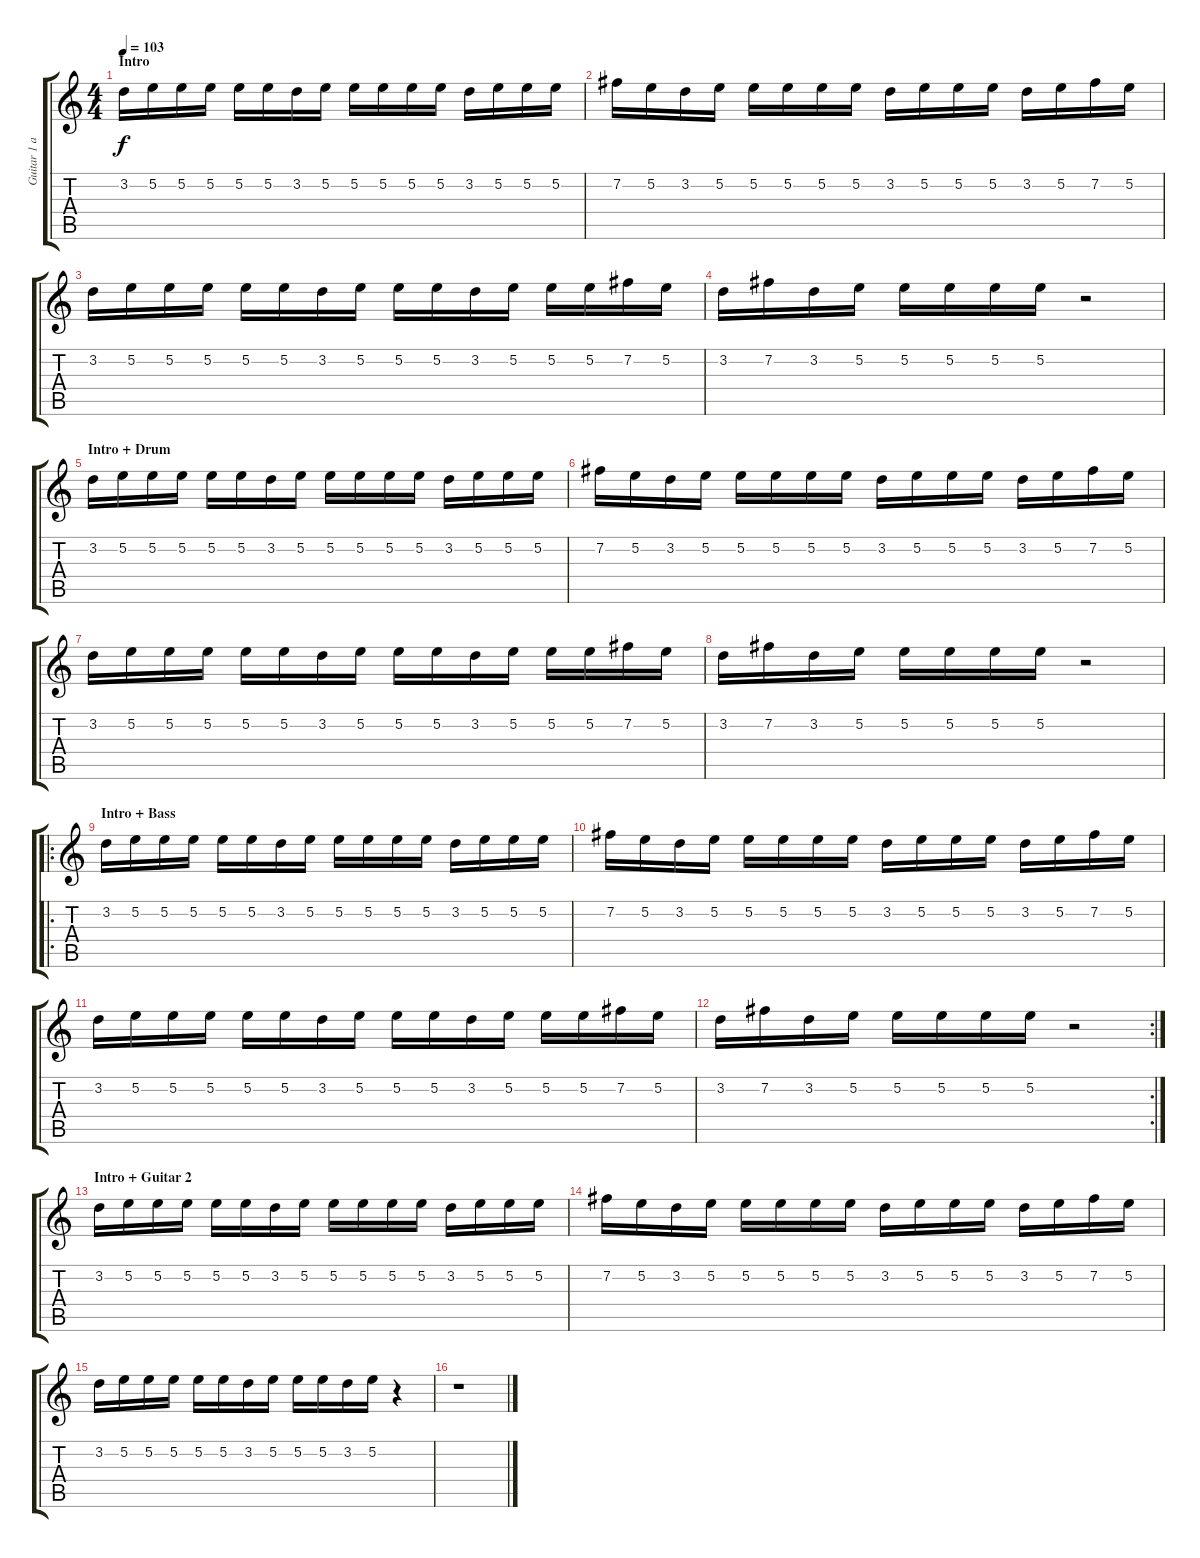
\track ("Guitar 1 a" "Guitar 1 a") {instrument electricguitarmuted}
\staff {score tabs}
\tuning (E4 B3 G3 D3 A2 D2) {hide}
\ts (4 4)
\section ("" "Intro")
\tempo 103
\clef g2
\ks c
3.2.16{dy f instrument electricguitarmuted} 5.2.16 5.2.16 5.2.16 5.2.16 5.2.16 3.2.16 5.2.16 5.2.16 5.2.16 5.2.16 5.2.16 3.2.16 5.2.16 5.2.16 5.2.16 |
7.2.16 5.2.16 3.2.16 5.2.16 5.2.16 5.2.16 5.2.16 5.2.16 3.2.16 5.2.16 5.2.16 5.2.16 3.2.16 5.2.16 7.2.16 5.2.16 |
3.2.16 5.2.16 5.2.16 5.2.16 5.2.16 5.2.16 3.2.16 5.2.16 5.2.16 5.2.16 3.2.16 5.2.16 5.2.16 5.2.16 7.2.16 5.2.16 |
3.2.16 7.2.16 3.2.16 5.2.16 5.2.16 5.2.16 5.2.16 5.2.16 r.2 |
\section ("" "Intro + Drum")
3.2.16 5.2.16 5.2.16 5.2.16 5.2.16 5.2.16 3.2.16 5.2.16 5.2.16 5.2.16 5.2.16 5.2.16 3.2.16 5.2.16 5.2.16 5.2.16 |
7.2.16 5.2.16 3.2.16 5.2.16 5.2.16 5.2.16 5.2.16 5.2.16 3.2.16 5.2.16 5.2.16 5.2.16 3.2.16 5.2.16 7.2.16 5.2.16 |
3.2.16 5.2.16 5.2.16 5.2.16 5.2.16 5.2.16 3.2.16 5.2.16 5.2.16 5.2.16 3.2.16 5.2.16 5.2.16 5.2.16 7.2.16 5.2.16 |
3.2.16 7.2.16 3.2.16 5.2.16 5.2.16 5.2.16 5.2.16 5.2.16 r.2 |
\ro
\section ("" "Intro + Bass")
3.2.16 5.2.16 5.2.16 5.2.16 5.2.16 5.2.16 3.2.16 5.2.16 5.2.16 5.2.16 5.2.16 5.2.16 3.2.16 5.2.16 5.2.16 5.2.16 |
7.2.16 5.2.16 3.2.16 5.2.16 5.2.16 5.2.16 5.2.16 5.2.16 3.2.16 5.2.16 5.2.16 5.2.16 3.2.16 5.2.16 7.2.16 5.2.16 |
3.2.16 5.2.16 5.2.16 5.2.16 5.2.16 5.2.16 3.2.16 5.2.16 5.2.16 5.2.16 3.2.16 5.2.16 5.2.16 5.2.16 7.2.16 5.2.16 |
\rc 2
3.2.16 7.2.16 3.2.16 5.2.16 5.2.16 5.2.16 5.2.16 5.2.16 r.2 |
\section ("" "Intro + Guitar 2")
3.2.16 5.2.16 5.2.16 5.2.16 5.2.16 5.2.16 3.2.16 5.2.16 5.2.16 5.2.16 5.2.16 5.2.16 3.2.16 5.2.16 5.2.16 5.2.16 |
7.2.16 5.2.16 3.2.16 5.2.16 5.2.16 5.2.16 5.2.16 5.2.16 3.2.16 5.2.16 5.2.16 5.2.16 3.2.16 5.2.16 7.2.16 5.2.16 |
3.2.16 5.2.16 5.2.16 5.2.16 5.2.16 5.2.16 3.2.16 5.2.16 5.2.16 5.2.16 3.2.16 5.2.16 r.4 |
r.1
